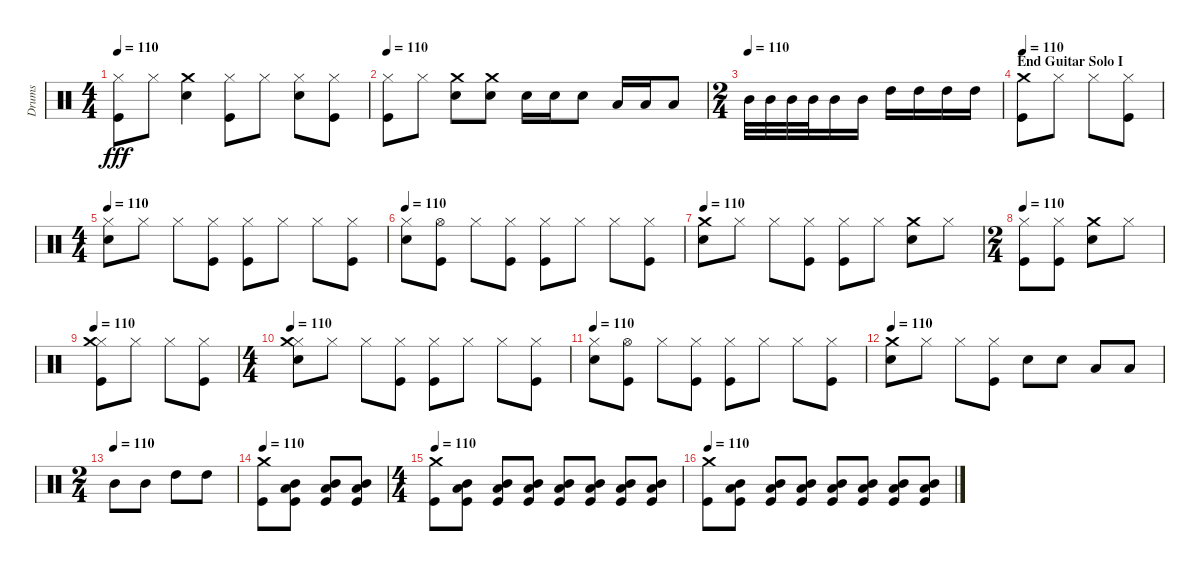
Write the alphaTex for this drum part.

\track ("Drums" "Drums") {instrument percussion}
\staff {score}
\articulation defaults
\ts (4 4)
\tempo 110
\clef neutral
\ks c
("Hi-Hat (closed)" "Kick (hit)").8{dy fff} "Hi-Hat (closed)".8 ("Crash medium (hit)" "Snare (hit) 2").4 ("Hi-Hat (closed)" "Kick (hit)").8 "Hi-Hat (closed)".8 ("Hi-Hat (closed)" "Snare (hit) 2").8 ("Hi-Hat (closed)" "Kick (hit)").8 |
\tempo 110
("Kick (hit)" "Hi-Hat (closed)").8 "Hi-Hat (closed)".8 ("Snare (hit) 2" "Crash medium (hit)").8 ("Snare (hit) 2" "Crash medium (hit)").8 "Snare (hit) 2".16 "Snare (hit) 2".16 "Snare (hit) 2".8 "Low Tom (hit)".16 "Low Tom (hit)".16 "Low Tom (hit)".8 |
\ts (2 4)
\tempo (110)
"Mid Tom (hit)".32 "Mid Tom (hit)".32 "Mid Tom (hit)".32 "Mid Tom (hit)".32 "Mid Tom (hit)".16 "Mid Tom (hit)".16 "High Tom (hit)".16 "High Tom (hit)".16 "High Tom (hit)".16 "High Tom (hit)".16 |
\section ("" "End Guitar Solo I")
\tempo 110
("Crash medium (hit)" "Kick (hit)").8 "Hi-Hat (closed)".8 "Hi-Hat (closed)".8 ("Kick (hit)" "Hi-Hat (closed)").8 |
\ts (4 4)
\tempo 110
("Snare (hit) 2" "Hi-Hat (closed)").8 "Hi-Hat (closed)".8 "Hi-Hat (closed)".8 ("Kick (hit)" "Hi-Hat (closed)").8 ("Kick (hit)" "Hi-Hat (closed)").8 "Hi-Hat (closed)".8 "Hi-Hat (closed)".8 ("Kick (hit)" "Hi-Hat (closed)").8 |
\tempo 110
("Snare (hit) 2" "Hi-Hat (closed)").8 ("Kick (hit)" "Hi-Hat (open)").8 "Hi-Hat (closed)".8 ("Kick (hit)" "Hi-Hat (closed)").8 ("Hi-Hat (closed)" "Kick (hit)").8 "Hi-Hat (closed)".8 "Hi-Hat (closed)".8 ("Kick (hit)" "Hi-Hat (closed)").8 |
\tempo 110
("Snare (hit) 2" "Crash medium (hit)").8 "Hi-Hat (closed)".8 "Hi-Hat (closed)".8 ("Kick (hit)" "Hi-Hat (closed)").8 ("Kick (hit)" "Hi-Hat (closed)").8 "Hi-Hat (closed)".8 ("Snare (hit) 2" "Crash medium (hit)").8 "Hi-Hat (closed)".8 |
\ts (2 4)
\tempo 110
("Kick (hit)" "Hi-Hat (closed)").8 ("Hi-Hat (closed)" "Kick (hit)").8 ("Snare (hit) 2" "Crash medium (hit)").8 "Hi-Hat (closed)".8 |
\tempo 110
("Hi-Hat (closed)" "Kick (hit)" "Crash medium (hit)").8 "Hi-Hat (closed)".8 "Hi-Hat (closed)".8 ("Hi-Hat (closed)" "Kick (hit)").8 |
\ts (4 4)
\tempo 110
("Hi-Hat (closed)" "Crash medium (hit)" "Snare (hit) 2").8 "Hi-Hat (closed)".8 "Hi-Hat (closed)".8 ("Kick (hit)" "Hi-Hat (closed)").8 ("Kick (hit)" "Hi-Hat (closed)").8 "Hi-Hat (closed)".8 "Hi-Hat (closed)".8 ("Hi-Hat (closed)" "Kick (hit)").8 |
\tempo 110
("Snare (hit) 2" "Hi-Hat (closed)").8 ("Kick (hit)" "Hi-Hat (open)").8 "Hi-Hat (closed)".8 ("Kick (hit)" "Hi-Hat (closed)").8 ("Kick (hit)" "Hi-Hat (closed)").8 "Hi-Hat (closed)".8 "Hi-Hat (closed)".8 ("Hi-Hat (closed)" "Kick (hit)").8 |
\tempo 110
("Crash medium (hit)" "Snare (hit) 2").8 "Hi-Hat (closed)".8 "Hi-Hat (closed)".8 ("Kick (hit)" "Hi-Hat (closed)").8 "Snare (hit) 2".8 "Snare (hit) 2".8 "Low Tom (hit)".8 "Low Tom (hit)".8 |
\ts (2 4)
\tempo (110)
"Mid Tom (hit)".8 "Mid Tom (hit)".8 "High Tom (hit)".8 "High Tom (hit)".8 |
\tempo 110
("Kick (hit)" "Crash medium (hit)").8 ("Kick (hit)" "Low Tom (hit)" "Mid Tom (hit)").8 ("Kick (hit)" "Mid Tom (hit)" "Low Tom (hit)").8 ("Kick (hit)" "Mid Tom (hit)" "Low Tom (hit)").8 |
\ts (4 4)
\tempo 110
("Crash medium (hit)" "Kick (hit)").8 ("Low Tom (hit)" "Kick (hit)" "Mid Tom (hit)").8 ("Kick (hit)" "Mid Tom (hit)" "Low Tom (hit)").8 ("Kick (hit)" "Mid Tom (hit)" "Low Tom (hit)").8 ("Kick (hit)" "Mid Tom (hit)" "Low Tom (hit)").8 ("Mid Tom (hit)" "Kick (hit)" "Low Tom (hit)").8 ("Kick (hit)" "Mid Tom (hit)" "Low Tom (hit)").8 ("Kick (hit)" "Mid Tom (hit)" "Low Tom (hit)").8 |
\tempo 110
("Kick (hit)" "Crash medium (hit)").8 ("Kick (hit)" "Mid Tom (hit)" "Low Tom (hit)").8 ("Low Tom (hit)" "Mid Tom (hit)" "Kick (hit)").8 ("Kick (hit)" "Mid Tom (hit)" "Low Tom (hit)").8 ("Kick (hit)" "Mid Tom (hit)" "Low Tom (hit)").8 ("Kick (hit)" "Mid Tom (hit)" "Low Tom (hit)").8 ("Low Tom (hit)" "Kick (hit)" "Mid Tom (hit)").8 ("Low Tom (hit)" "Kick (hit)" "Mid Tom (hit)").8
